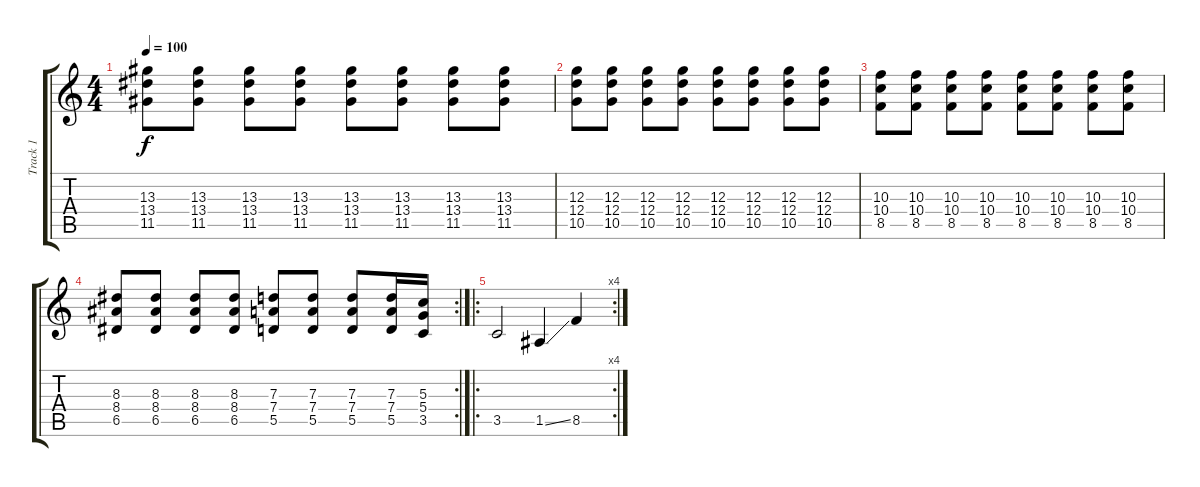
\track ("Track 1" "Track 1") {instrument overdrivenguitar}
\staff {score tabs}
\tuning (E4 B3 G3 D3 A2 E2) {hide}
\ts (4 4)
\tempo 100
\clef g2
\ks c
(13.3 13.4 11.5).8{dy f} (13.3 13.4 11.5).8 (13.3 13.4 11.5).8 (13.3 13.4 11.5).8 (13.3 13.4 11.5).8 (13.3 13.4 11.5).8 (13.3 13.4 11.5).8 (13.3 13.4 11.5).8 |
(12.3 12.4 10.5).8 (12.3 12.4 10.5).8 (12.3 12.4 10.5).8 (12.3 12.4 10.5).8 (12.3 12.4 10.5).8 (12.3 12.4 10.5).8 (12.3 12.4 10.5).8 (12.3 12.4 10.5).8 |
(10.3 10.4 8.5).8 (10.3 10.4 8.5).8 (10.3 10.4 8.5).8 (10.3 10.4 8.5).8 (10.3 10.4 8.5).8 (10.3 10.4 8.5).8 (10.3 10.4 8.5).8 (10.3 10.4 8.5).8 |
\rc 2
(8.3 8.4 6.5).8 (8.3 8.4 6.5).8 (8.3 8.4 6.5).8 (8.3 8.4 6.5).8 (7.3 7.4 5.5).8 (7.3 7.4 5.5).8 (7.3 7.4 5.5).8 (7.3 7.4 5.5).16 (5.3 5.4 3.5).16 |
\ro
\rc 4
3.5.2 1.5{ss}.4 8.5.4
